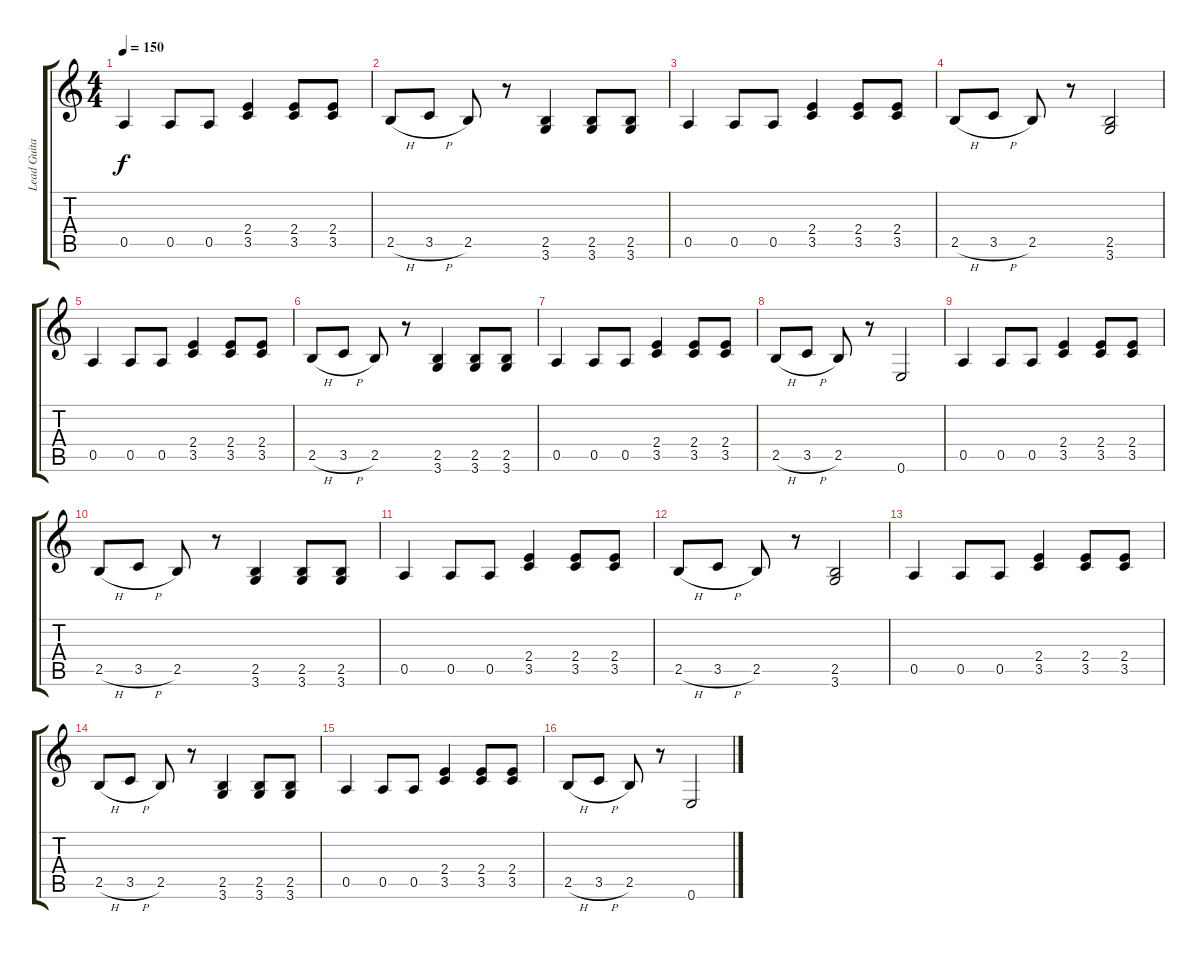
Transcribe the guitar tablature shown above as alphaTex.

\track ("Lead Guitar" "Lead Guita") {instrument distortionguitar}
\staff {score tabs}
\tuning (E4 B3 G3 D3 A2 E2) {hide}
\ts (4 4)
\tempo 150
\clef g2
\ks c
0.5.4{dy f} 0.5.8 0.5.8 (2.4 3.5).4 (2.4 3.5).8 (2.4 3.5).8 |
2.5{h}.8 3.5{h}.8 2.5.8 r.8 (2.5 3.6).4 (2.5 3.6).8 (2.5 3.6).8 |
0.5.4 0.5.8 0.5.8 (2.4 3.5).4 (2.4 3.5).8 (2.4 3.5).8 |
2.5{h}.8 3.5{h}.8 2.5.8 r.8 (2.5 3.6).2 |
0.5.4 0.5.8 0.5.8 (2.4 3.5).4 (2.4 3.5).8 (2.4 3.5).8 |
2.5{h}.8 3.5{h}.8 2.5.8 r.8 (2.5 3.6).4 (2.5 3.6).8 (2.5 3.6).8 |
0.5.4 0.5.8 0.5.8 (2.4 3.5).4 (2.4 3.5).8 (2.4 3.5).8 |
2.5{h}.8 3.5{h}.8 2.5.8 r.8 0.6.2 |
0.5.4 0.5.8 0.5.8 (2.4 3.5).4 (2.4 3.5).8 (2.4 3.5).8 |
2.5{h}.8 3.5{h}.8 2.5.8 r.8 (2.5 3.6).4 (2.5 3.6).8 (2.5 3.6).8 |
0.5.4 0.5.8 0.5.8 (2.4 3.5).4 (2.4 3.5).8 (2.4 3.5).8 |
2.5{h}.8 3.5{h}.8 2.5.8 r.8 (2.5 3.6).2 |
0.5.4 0.5.8 0.5.8 (2.4 3.5).4 (2.4 3.5).8 (2.4 3.5).8 |
2.5{h}.8 3.5{h}.8 2.5.8 r.8 (2.5 3.6).4 (2.5 3.6).8 (2.5 3.6).8 |
0.5.4 0.5.8 0.5.8 (2.4 3.5).4 (2.4 3.5).8 (2.4 3.5).8 |
2.5{h}.8 3.5{h}.8 2.5.8 r.8 0.6.2
